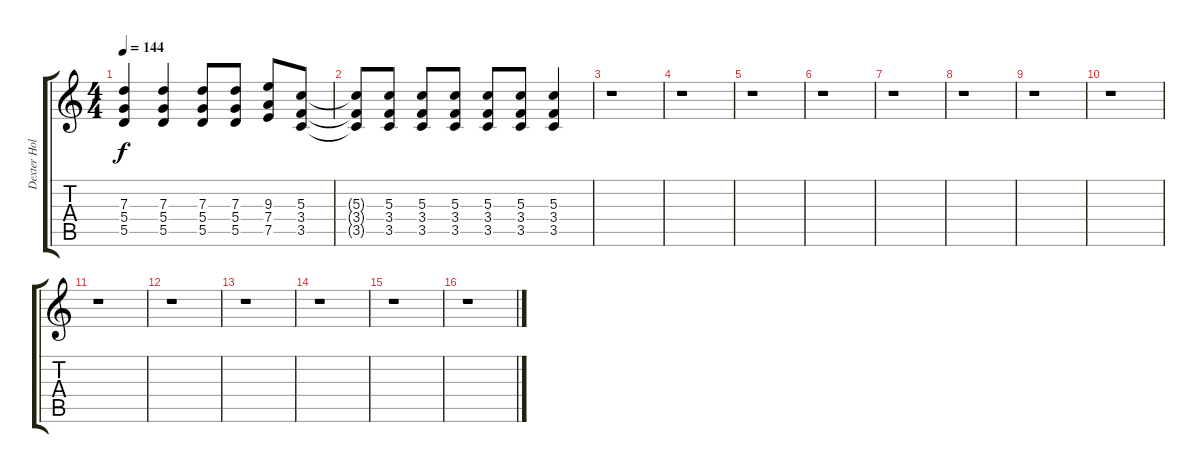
\track ("Dexter Holland" "Dexter Hol") {instrument distortionguitar}
\staff {score tabs}
\tuning (E4 B3 G3 D3 A2 E2) {hide}
\ts (4 4)
\tempo 144
\clef g2
\ks c
(7.3 5.4 5.5).4{dy f} (7.3 5.4 5.5).4 (7.3 5.4 5.5).8 (7.3 5.4 5.5).8 (9.3 7.4 7.5).8 (5.3 3.4 3.5).8 |
(5.3{t} 3.4{t} 3.5{t}).8 (5.3 3.4 3.5).8 (5.3 3.4 3.5).8 (5.3 3.4 3.5).8 (5.3 3.4 3.5).8 (5.3 3.4 3.5).8 (5.3 3.4 3.5).4 |
r.1 |
r.1 |
r.1 |
r.1 |
r.1 |
r.1 |
r.1 |
r.1 |
r.1 |
r.1 |
r.1 |
r.1 |
r.1 |
r.1
